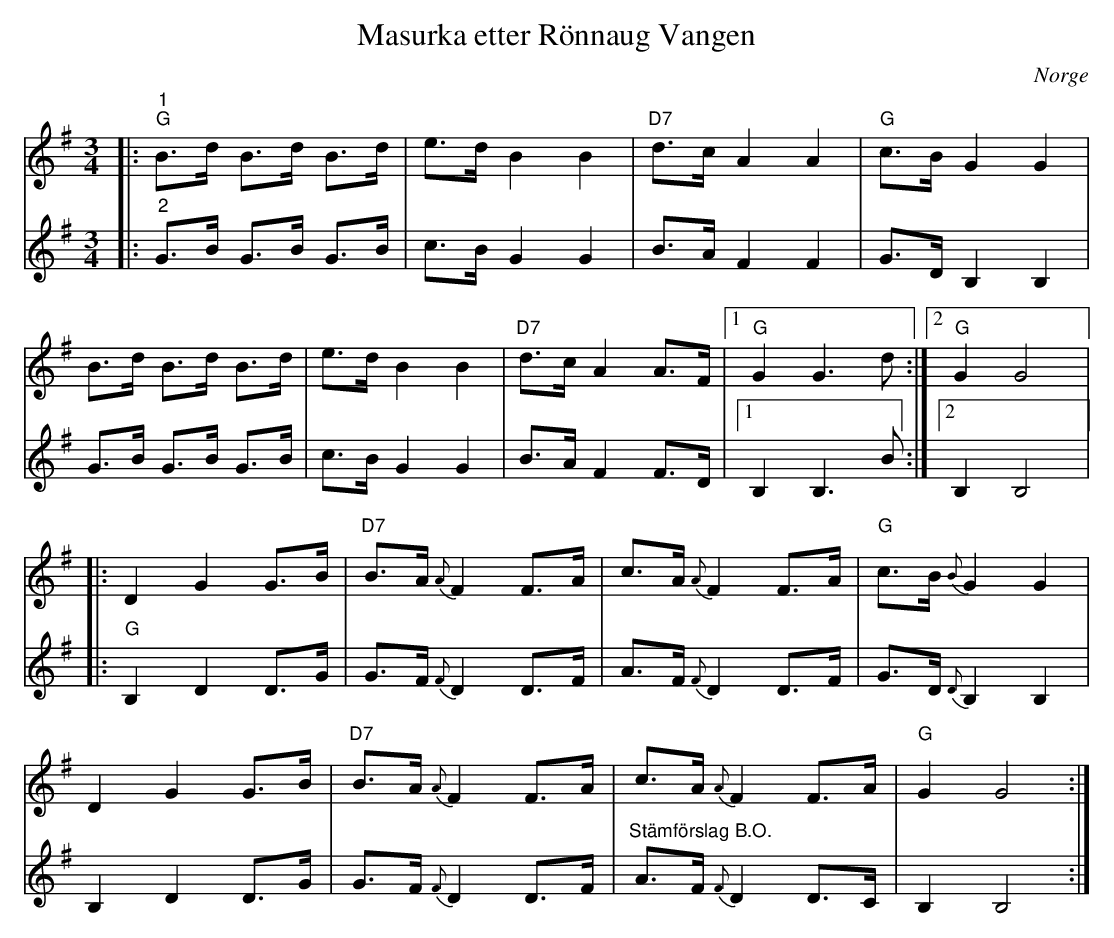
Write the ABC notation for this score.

X:1
T:Masurka etter Rönnaug Vangen
O:Norge
L:1/8
M:3/4
K:G
V:1
|:"^1""G" B>d B>d B>d | e>d B2 B2 |"D7" d>c A2 A2 |"G" c>B G2 G2 |
B>d B>d B>d | e>d B2 B2 | "D7" d>c A2 A>F |1"G" G2 G3 d :|2"G" G2 G4 |:
D2 G2 G>B |"D7" B>A{A} F2 F>A | c>A{A} F2 F>A |"G" c>B{B} G2 G2 |
D2 G2 G>B |"D7" B>A{A} F2 F>A | c>A{A} F2 F>A |"G" G2 G4 :|
V:2
|:"^2" G>B G>B G>B | c>B G2 G2 | B>A F2 F2 | G>D B,2 B,2 |
G>B G>B G>B | c>B G2 G2 | B>A F2 F>D |1 B,2 B,3 B :|2 B,2 B,4 |:
"G" B,2 D2 D>G | G>F{F} D2 D>F | A>F{F} D2 D>F | G>D{D} B,2 B,2 |
B,2 D2 D>G | G>F{F} D2 D>F |"^Stämförslag B.O." A>F{F} D2 D>C | B,2 B,4 :|
